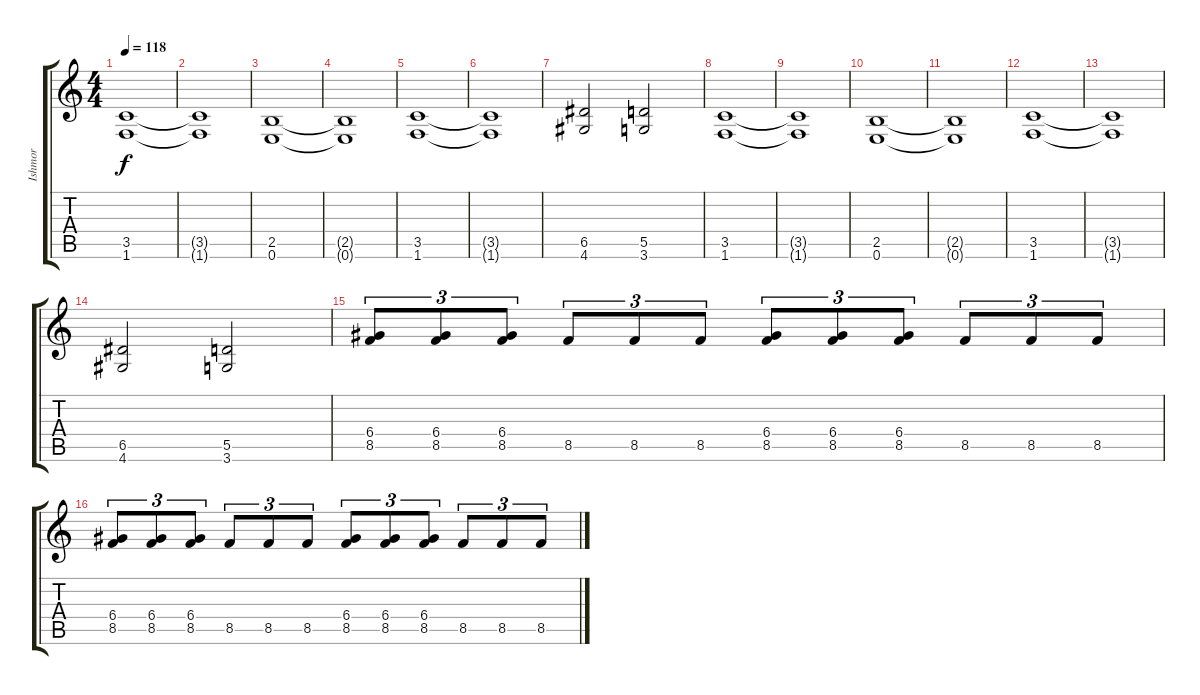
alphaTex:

\track ("Ishmor" "Ishmor") {instrument distortionguitar}
\staff {score tabs}
\tuning (E4 B3 G3 D3 A2 E2) {hide}
\ts (4 4)
\tempo 118
\clef g2
\ks c
(3.5 1.6).1{dy f} |
(3.5{t} 1.6{t}).1 |
(2.5 0.6).1 |
(2.5{t} 0.6{t}).1 |
(3.5 1.6).1 |
(3.5{t} 1.6{t}).1 |
(6.5 4.6).2 (5.5 3.6).2 |
(3.5 1.6).1 |
(3.5{t} 1.6{t}).1 |
(2.5 0.6).1 |
(2.5{t} 0.6{t}).1 |
(3.5 1.6).1 |
(3.5{t} 1.6{t}).1 |
(6.5 4.6).2 (5.5 3.6).2 |
(6.4 8.5).8{tu (3 2)} (6.4 8.5).8{tu (3 2)} (6.4 8.5).8{tu (3 2)} 8.5.8{tu (3 2)} 8.5.8{tu (3 2)} 8.5.8{tu (3 2)} (6.4 8.5).8{tu (3 2)} (6.4 8.5).8{tu (3 2)} (6.4 8.5).8{tu (3 2)} 8.5.8{tu (3 2)} 8.5.8{tu (3 2)} 8.5.8{tu (3 2)} |
(6.4 8.5).8{tu (3 2)} (6.4 8.5).8{tu (3 2)} (6.4 8.5).8{tu (3 2)} 8.5.8{tu (3 2)} 8.5.8{tu (3 2)} 8.5.8{tu (3 2)} (6.4 8.5).8{tu (3 2)} (6.4 8.5).8{tu (3 2)} (6.4 8.5).8{tu (3 2)} 8.5.8{tu (3 2)} 8.5.8{tu (3 2)} 8.5.8{tu (3 2)}
